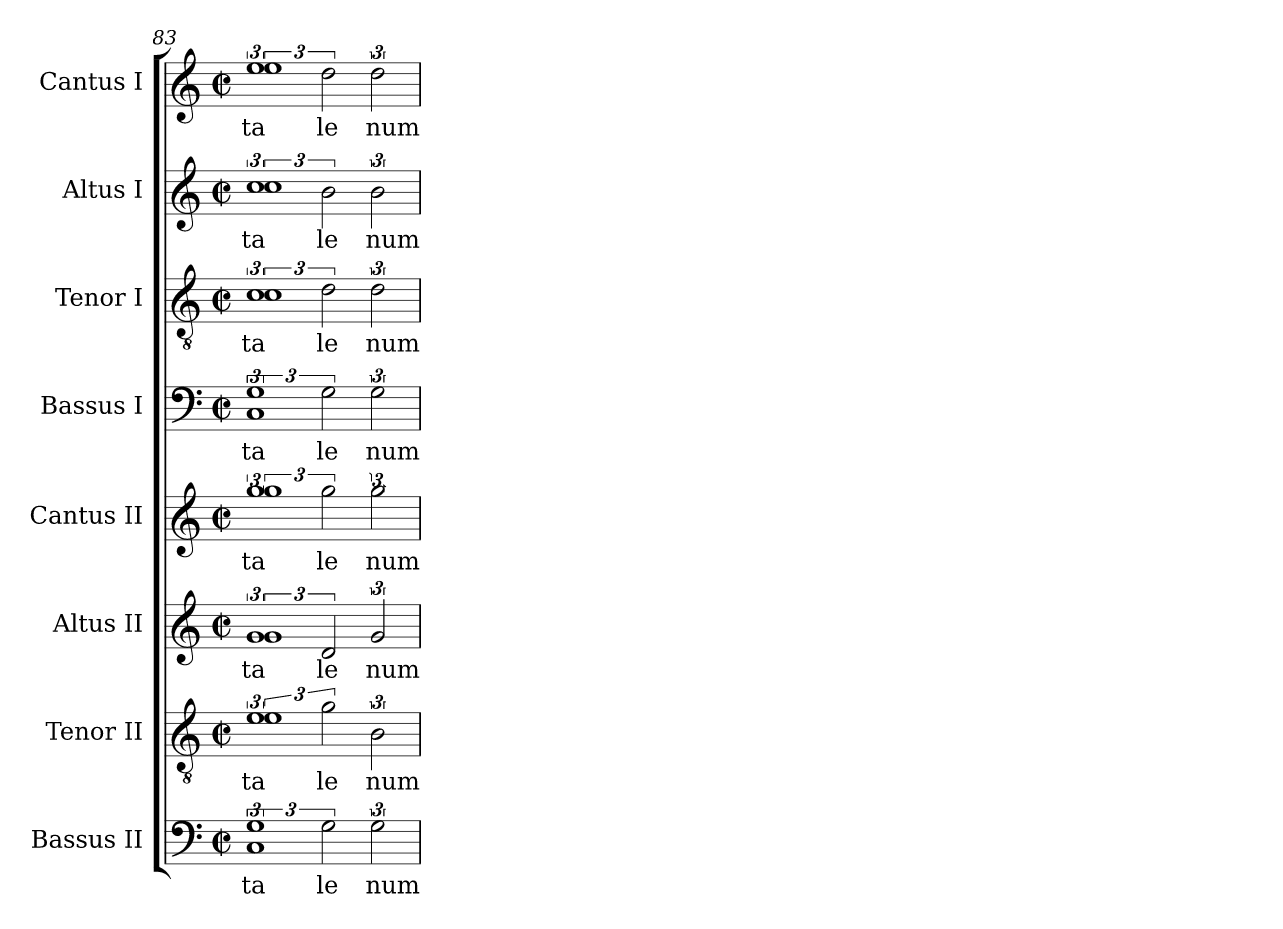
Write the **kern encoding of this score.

**kern	**text	**kern	**text	**kern	**text	**kern	**text	**kern	**text	**kern	**text	**kern	**text	**kern	**text
*part8	*part8	*part7	*part7	*part6	*part6	*part5	*part5	*part4	*part4	*part3	*part3	*part2	*part2	*part1	*part1
*staff8	*staff8	*staff7	*staff7	*staff6	*staff6	*staff5	*staff5	*staff4	*staff4	*staff3	*staff3	*staff2	*staff2	*staff1	*staff1
*I"Bassus II	*	*I"Tenor II	*	*I"Altus II	*	*I"Cantus II	*	*I"Bassus I	*	*I"Tenor I	*	*I"Altus I	*	*I"Cantus I	*
*clefF4	*	*clefGv2	*	*clefG2	*	*clefG2	*	*clefF4	*	*clefGv2	*	*clefG2	*	*clefG2	*
*M2/2	*	*M2/2	*	*M2/2	*	*M2/2	*	*M2/2	*	*M2/2	*	*M2/2	*	*M2/2	*
*met(c|)	*	*met(c|)	*	*met(c|)	*	*met(c|)	*	*met(c|)	*	*met(c|)	*	*met(c|)	*	*met(c|)	*
=83	=83	=83	=83	=83	=83	=83	=83	=83	=83	=83	=83	=83	=83	=83	=83
!	!LO:LY:b:cj	!	!	!	!	!	!	!	!	!	!	!	!	!	!
*^	*	*	*	*	*	*	*	*	*	*	*	*	*	*	*
!	!	!LO:LY:b:cj	!	!LO:LY:b:cj	!	!	!	!	!	!	!	!	!	!	!	!
*	*	*	*^	*	*	*	*	*	*	*	*	*	*	*	*	*
!	!	!	!	!	!LO:LY:b:cj	!	!LO:LY:b:cj	!	!	!	!	!	!	!	!	!	!
*	*	*	*	*	*	*^	*	*	*	*	*	*	*	*	*	*	*
!	!	!	!	!	!	!	!	!LO:LY:b:cj	!	!LO:LY:b:cj	!	!	!	!	!	!	!	!
*	*	*	*	*	*	*	*	*	*^	*	*	*	*	*	*	*	*	*
!	!	!	!	!	!	!	!	!	!	!	!LO:LY:b:cj	!	!LO:LY:b:cj	!	!	!	!	!	!
*	*	*	*	*	*	*	*	*	*	*	*	*^	*	*	*	*	*	*	*
!	!	!	!	!	!	!	!	!	!	!	!	!	!	!LO:LY:b:cj	!	!LO:LY:b:cj	!	!	!	!
*	*	*	*	*	*	*	*	*	*	*	*	*	*	*	*^	*	*	*	*	*
!	!	!	!	!	!	!	!	!	!	!	!	!	!	!	!	!	!LO:LY:b:cj	!	!LO:LY:b:cj	!	!
*	*	*	*	*	*	*	*	*	*	*	*	*	*	*	*	*	*	*^	*	*	*
!	!	!	!	!	!	!	!	!	!	!	!	!	!	!	!	!	!	!	!	!LO:LY:b:cj	!	!LO:LY:b:cj
*	*	*	*	*	*	*	*	*	*	*	*	*	*	*	*	*	*	*	*	*	*^	*
!	!	!	!	!	!	!	!	!	!	!	!	!	!	!	!	!	!	!	!	!	!	!	!LO:LY:b:cj
3%2G	3%2C	ta-	3%2e	3%2e	ta-	3%2g	3%2g	ta	3%2gg	3%2gg	ta	3%2C	3%2G	ta	3%2c	3%2c	ta	3%2cc	3%2cc	ta	3%2ee	3%2ee	ta
!	!	!LO:LY:b:cj	!	!	!LO:LY:b:cj	!	!	!LO:LY:b:cj	!	!	!LO:LY:b:cj	!	!	!LO:LY:b:cj	!	!	!LO:LY:b:cj	!	!	!LO:LY:b:cj	!	!	!LO:LY:b:cj
3%2ryy	3G\	-le	3%2ryy	3g\	-le	3%2ryy	3d/	le	3%2ryy	3gg\	le	3%2ryy	3G\	le	3%2ryy	3d\	le	3%2ryy	3b\	le	3%2ryy	3dd\	le
!	!	!LO:LY:b:cj	!	!	!LO:LY:b:cj	!	!	!LO:LY:b:cj	!	!	!LO:LY:b:cj	!	!	!LO:LY:b:cj	!	!	!LO:LY:b:cj	!	!	!LO:LY:b:cj	!	!	!LO:LY:b:cj
.	3G\	-num	.	3B\	-num	.	3g/	num	.	3gg\	num	.	3G\	num	.	3d\	num	.	3b\	num	.	3dd\	num
*v	*v	*	*	*	*	*v	*v	*	*v	*v	*	*v	*v	*	*v	*v	*	*v	*v	*	*v	*v	*
*	*	*v	*v	*	*	*	*	*	*	*	*	*	*	*	*	*
=	=	=	=	=	=	=	=	=	=	=	=	=	=	=	=
*-	*-	*-	*-	*-	*-	*-	*-	*-	*-	*-	*-	*-	*-	*-	*-
